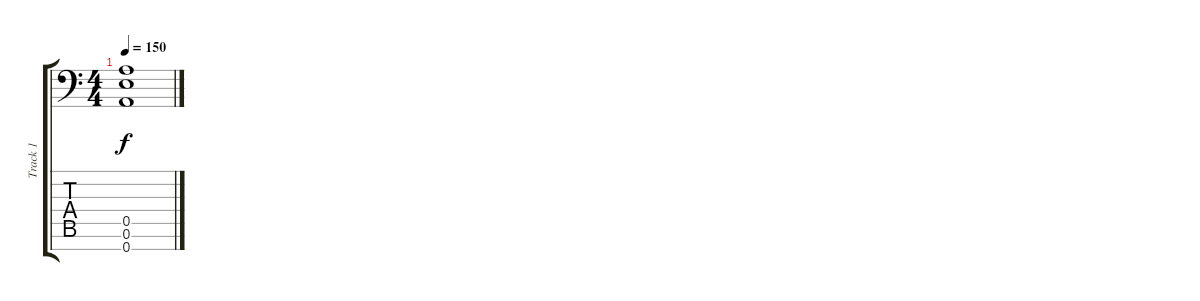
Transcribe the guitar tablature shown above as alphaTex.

\track ("Track 1" "Track 1") {instrument distortionguitar}
\staff {score tabs}
\tuning (E4 B3 G3 D3 A2 E2 A1) {hide}
\ts (4 4)
\tempo 150
\clef f4
\ks c
(0.5 0.6 0.7).1{dy f}
